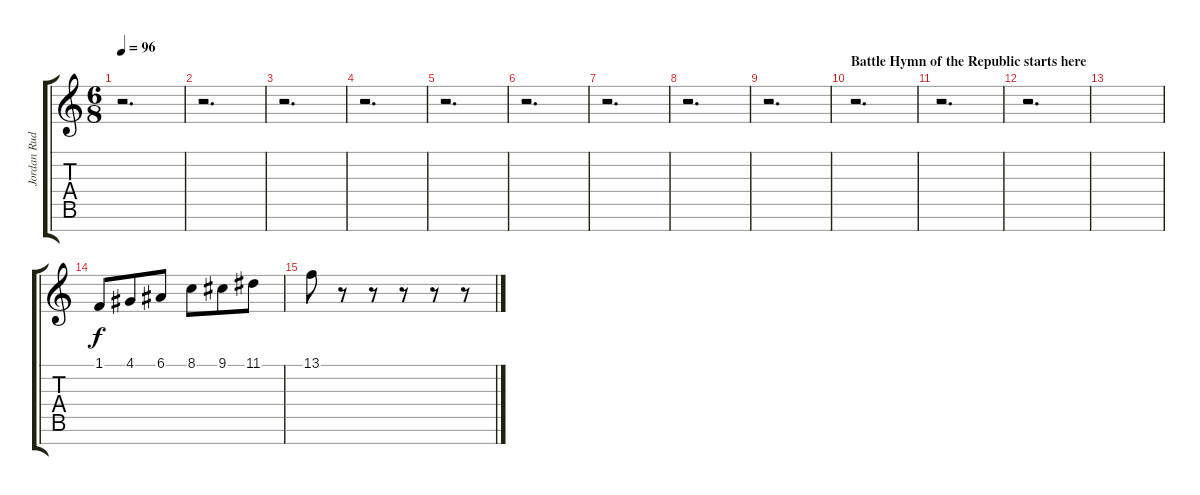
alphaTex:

\track ("Jordan Rudess" "Jordan Rud") {instrument brightacousticpiano}
\staff {score tabs}
\tuning (E4 B3 G3 D3 A2 E2 B1) {hide}
\ts (6 8)
\tempo 96
\clef g2
\ks c
r.2{d dy f} |
r.2{d} |
r.2{d} |
r.2{d} |
r.2{d} |
r.2{d} |
r.2{d} |
r.2{d} |
r.2{d} |
\section ("" "Battle Hymn of the Republic starts here")
r.2{d} |
r.2{d} |
r.2{d} |
|
1.1.8 4.1.8 6.1.8 8.1.8 9.1.8 11.1.8 |
13.1.8 r.8 r.8 r.8 r.8 r.8
